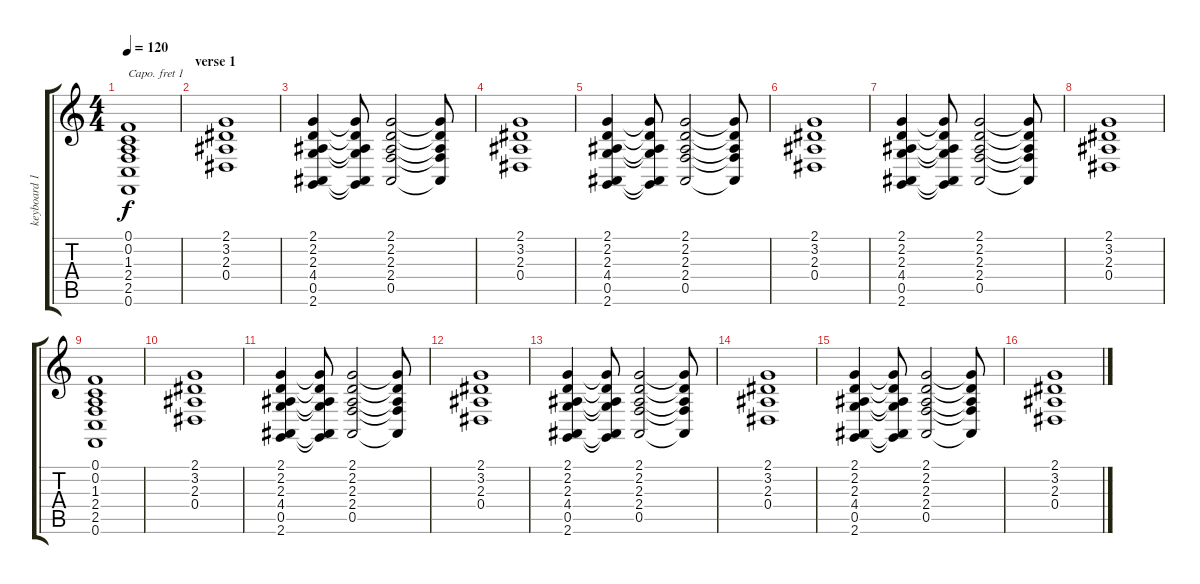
\track ("keyboard 1" "keyboard 1") {instrument pad2warm}
\staff {score tabs}
\capo 1
\tuning (E4 B3 G3 D3 A2 E2) {hide}
\ts (4 4)
\tempo 120
\clef g2
\ks c
(0.1 0.2 1.3 2.4 2.5 0.6).1{dy f} |
\section ("" "verse 1")
(2.1 3.2 2.3 0.4).1{volume 5 balance 0 instrument drawbarorgan} |
(2.1 2.2 2.3 4.4 0.5 2.6).4 (2.1{t} 2.2{t} 2.3{t} 4.4{t} 0.5{t} 2.6{t}).8 (2.1 2.2 2.3 2.4 0.5).2 (2.1{t} 2.2{t} 2.3{t} 2.4{t} 0.5{t}).8 |
(2.1 3.2 2.3 0.4).1 |
(2.1 2.2 2.3 4.4 0.5 2.6).4 (2.1{t} 2.2{t} 2.3{t} 4.4{t} 0.5{t} 2.6{t}).8 (2.1 2.2 2.3 2.4 0.5).2 (2.1{t} 2.2{t} 2.3{t} 2.4{t} 0.5{t}).8 |
(2.1 3.2 2.3 0.4).1 |
(2.1 2.2 2.3 4.4 0.5 2.6).4 (2.1{t} 2.2{t} 2.3{t} 4.4{t} 0.5{t} 2.6{t}).8 (2.1 2.2 2.3 2.4 0.5).2 (2.1{t} 2.2{t} 2.3{t} 2.4{t} 0.5{t}).8 |
(2.1 3.2 2.3 0.4).1 |
(0.1 0.2 1.3 2.4 2.5 0.6).1 |
(2.1 3.2 2.3 0.4).1 |
(2.1 2.2 2.3 4.4 0.5 2.6).4 (2.1{t} 2.2{t} 2.3{t} 4.4{t} 0.5{t} 2.6{t}).8 (2.1 2.2 2.3 2.4 0.5).2 (2.1{t} 2.2{t} 2.3{t} 2.4{t} 0.5{t}).8 |
(2.1 3.2 2.3 0.4).1 |
(2.1 2.2 2.3 4.4 0.5 2.6).4 (2.1{t} 2.2{t} 2.3{t} 4.4{t} 0.5{t} 2.6{t}).8 (2.1 2.2 2.3 2.4 0.5).2 (2.1{t} 2.2{t} 2.3{t} 2.4{t} 0.5{t}).8 |
(2.1 3.2 2.3 0.4).1 |
(2.1 2.2 2.3 4.4 0.5 2.6).4 (2.1{t} 2.2{t} 2.3{t} 4.4{t} 0.5{t} 2.6{t}).8 (2.1 2.2 2.3 2.4 0.5).2 (2.1{t} 2.2{t} 2.3{t} 2.4{t} 0.5{t}).8 |
(2.1 3.2 2.3 0.4).1
